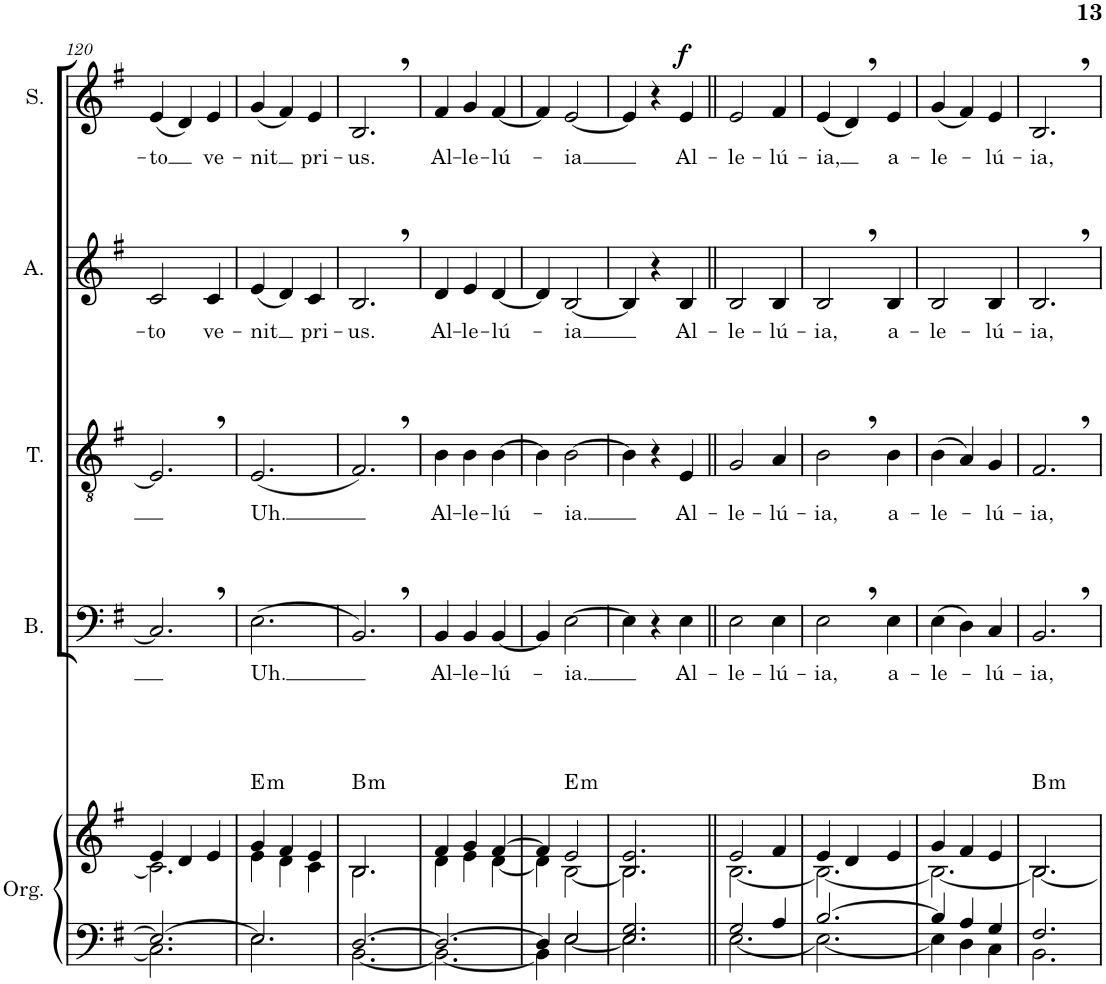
**kern	**kern	**harte	**kern	**text	**kern	**text	**kern	**text	**kern	**text	**dynam
*part5	*part5	*part5	*part4	*part4	*part3	*part3	*part2	*part2	*part1	*part1	*part1
*staff6	*staff5	*	*staff4	*staff4	*staff3	*staff3	*staff2	*staff2	*staff1	*staff1	*staff1
*I"Órgano	*	*	*I"Bajo	*	*I"Tenor	*	*I"Alto	*	*I"Soprano	*	*
*	*	*	*I'B.	*	*I'T.	*	*I'A.	*	*I'S.	*	*
!!LO:PB:g=z
*clefF4	*clefG2	*	*clefF4	*	*clefGv2	*	*clefG2	*	*clefG2	*	*
*k[f#]	*k[f#]	*	*k[f#]	*	*k[f#]	*	*k[f#]	*	*k[f#]	*	*
*M3/4	*M3/4	*	*M3/4	*	*M3/4	*	*M3/4	*	*M3/4	*	*
=120	=120	=120	=120	=120	=120	=120	=120	=120	=120	=120	=120
*^	*^	*	*	*	*	*	*	*	*	*	*
!	!	!	!	!	!	!	!	!	!	!LO:LY:b	!	!LO:LY:b	!
2.E/_	2.C\]	4e/	2.c\]	.	2.C,/]	.	2.E,/]	.	2c/	-to	(4e/	-to	.
.	.	4d/	.	.	.	.	.	.	.	.	4d/)	.	.
!	!	!	!	!	!	!	!	!	!	!LO:LY:b	!	!LO:LY:b	!
.	.	4e/	.	.	.	.	.	.	4c/	ve-	4e/	ve-	.
=121	=121	=121	=121	=121	=121	=121	=121	=121	=121	=121	=121	=121	=121
!	!	!	!	!LO:H:kt=m	!	!LO:LY:b	!	!LO:LY:b	!	!LO:LY:b	!	!LO:LY:b	!
2.E/]	2.E\	4g/	4e\	E:min	(2.E\	Uh.	(2.E/	Uh.	(4e/	-nit	(4g/	-nit	.
.	.	4f#/	4d\	.	.	.	.	.	4d/)	.	4f#/)	.	.
!	!	!	!	!	!	!	!	!	!	!LO:LY:b	!	!LO:LY:b	!
.	.	4e/	4c\	.	.	.	.	.	4c/	pri-	4e/	pri-	.
=122	=122	=122	=122	=122	=122	=122	=122	=122	=122	=122	=122	=122	=122
!	!	!	!	!LO:H:kt=m	!	!	!	!	!	!LO:LY:b	!	!LO:LY:b	!
[2.D/	[2.BB\	2.B/	2.B\	B:min	2.BB,/)	.	2.F#,/)	.	2.B,/	-us.	2.B,/	-us.	.
=123	=123	=123	=123	=123	=123	=123	=123	=123	=123	=123	=123	=123	=123
!	!	!	!	!	!	!LO:LY:b	!	!LO:LY:b	!	!LO:LY:b	!	!LO:LY:b	!
2.D/_	2.BB\_	4f#/	4d\	.	4BB/	Al-	4B\	Al-	4d/	-Al-	4f#/	-Al-	.
!	!	!	!	!	!	!LO:LY:b	!	!LO:LY:b	!	!LO:LY:b	!	!LO:LY:b	!
.	.	4g/	4e\	.	4BB/	-le-	4B\	-le-	4e/	-le-	4g/	-le-	.
!	!	!	!	!	!	!LO:LY:b	!	!LO:LY:b	!	!LO:LY:b	!	!LO:LY:b	!
.	.	[4f#/	[4d\	.	[4BB/	-lú-	[4B\	-lú-	[4d/	-lú-	[4f#/	-lú-	.
=124	=124	=124	=124	=124	=124	=124	=124	=124	=124	=124	=124	=124	=124
4D/]	4BB\]	4f#/]	4d\]	.	4BB/]	.	4B\]	.	4d/]	.	4f#/]	.	.
!	!	!	!	!LO:H:kt=m	!	!LO:LY:b	!	!LO:LY:b	!	!LO:LY:b	!	!LO:LY:b	!
2E/	[2E\	2e/	[2B\	E:min	[2E\	-ia.	[2B\	-ia.	[2B/	-ia	[2e/	-ia	.
=125	=125	=125	=125	=125	=125	=125	=125	=125	=125	=125	=125	=125	=125
2.E/ 2.G/	2.E\]	2.B/ 2.e/	2.B\]	.	4E\]	.	4B\]	.	4B/]	.	4e/]	.	.
.	.	.	.	.	4r	.	4r	.	4r	.	4r	.	.
!	!	!	!	!	!	!LO:LY:b	!	!LO:LY:b	!	!LO:LY:b	!	!LO:LY:b	!LO:DY:a
.	.	.	.	.	4E\	Al-	4E/	Al-	4B/	Al-	4e/	Al-	f
=126||	=126||	=126||	=126||	=126||	=126||	=126||	=126||	=126||	=126||	=126||	=126||	=126||	=126||
!	!	!	!	!	!	!LO:LY:b	!	!LO:LY:b	!	!LO:LY:b	!	!LO:LY:b	!
2G/	[2.E\	2e/	[2.B\	.	2E\	-le-	2G/	-le-	2B/	-le-	2e/	-le-	.
!	!	!	!	!	!	!LO:LY:b	!	!LO:LY:b	!	!LO:LY:b	!	!LO:LY:b	!
4A/	.	4f#/	.	.	4E\	-lú-	4A/	-lú-	4B/	-lú-	4f#/	-lú-	.
=127	=127	=127	=127	=127	=127	=127	=127	=127	=127	=127	=127	=127	=127
!	!	!	!	!	!	!LO:LY:b	!	!LO:LY:b	!	!LO:LY:b	!	!LO:LY:b	!
[2.B/	2.E\_	4e/	2.B\_	.	2E,\	-ia,	2B,\	-ia,	2B,/	-ia,	(4e/	-ia,	.
.	.	4d/	.	.	.	.	.	.	.	.	4d,/)	.	.
!	!	!	!	!	!	!LO:LY:b	!	!LO:LY:b	!	!LO:LY:b	!	!LO:LY:b	!
.	.	4e/	.	.	4E\	a-	4B\	a-	4B/	a-	4e/	a-	.
=128	=128	=128	=128	=128	=128	=128	=128	=128	=128	=128	=128	=128	=128
!	!	!	!	!	!	!LO:LY:b	!	!LO:LY:b	!	!LO:LY:b	!	!LO:LY:b	!
4B/]	4E\]	4g/	2.B\_	.	(4E\	-le-	(4B\	-le-	2B/	-le-	(4g/	-le-	.
4A/	4D\	4f#/	.	.	4D\)	.	4A/)	.	.	.	4f#/)	.	.
!	!	!	!	!	!	!LO:LY:b	!	!LO:LY:b	!	!LO:LY:b	!	!LO:LY:b	!
4G/	4C\	4e/	.	.	4C/	-lú-	4G/	-lú-	4B/	-lú-	4e/	-lú-	.
=129	=129	=129	=129	=129	=129	=129	=129	=129	=129	=129	=129	=129	=129
!	!	!	!	!LO:H:kt=m	!	!LO:LY:b	!	!LO:LY:b	!	!LO:LY:b	!	!LO:LY:b	!
2.F#/	2.BB\	2.B/	2.B\_	B:min	2.BB,/	-ia,	2.F#,/	-ia,	2.B,/	-ia,	2.B,/	-ia,	.
*v	*v	*	*	*	*	*	*	*	*	*	*	*	*
*	*v	*v	*	*	*	*	*	*	*	*	*	*
=	=	=	=	=	=	=	=	=	=	=	=
*-	*-	*-	*-	*-	*-	*-	*-	*-	*-	*-	*-
